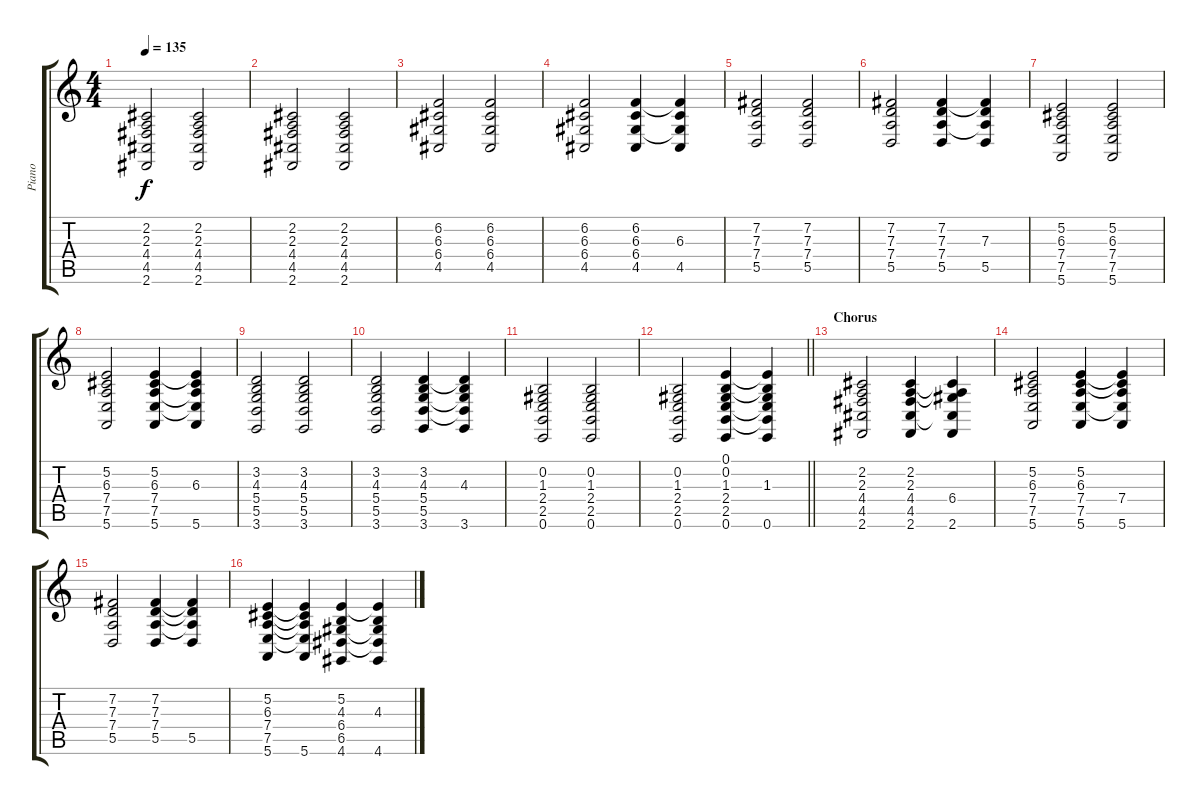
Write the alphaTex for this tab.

\track ("Piano" "Piano") {instrument acousticgrandpiano}
\staff {score tabs}
\tuning (E4 B3 G3 D3 A2 E2) {hide}
\ts (4 4)
\tempo 135
\clef g2
\ks c
(2.2 2.3 4.4 4.5 2.6).2{dy f} (2.2 2.3 4.4 4.5 2.6).2 |
(2.2 2.3 4.4 4.5 2.6).2 (2.2 2.3 4.4 4.5 2.6).2 |
(6.2 6.3 6.4 4.5).2 (6.2 6.3 6.4 4.5).2 |
(6.2 6.3 6.4 4.5).2 (6.2 6.3 6.4 4.5).4 (6.2{t} 6.3 6.4{t} 4.5).4 |
(7.2 7.3 7.4 5.5).2 (7.2 7.3 7.4 5.5).2 |
(7.2 7.3 7.4 5.5).2 (7.2 7.3 7.4 5.5).4 (7.2{t} 7.3 7.4{t} 5.5).4 |
(5.2 6.3 7.4 7.5 5.6).2 (5.2 6.3 7.4 7.5 5.6).2 |
(5.2 6.3 7.4 7.5 5.6).2 (5.2 6.3 7.4 7.5 5.6).4 (5.2{t} 6.3 7.4{t} 7.5{t} 5.6).4 |
(3.2 4.3 5.4 5.5 3.6).2 (3.2 4.3 5.4 5.5 3.6).2 |
(3.2 4.3 5.4 5.5 3.6).2 (3.2 4.3 5.4 5.5 3.6).4 (3.2{t} 4.3 5.4{t} 5.5{t} 3.6).4 |
(0.2 1.3 2.4 2.5 0.6).2 (0.2 1.3 2.4 2.5 0.6).2 |
\barLineRight lightlight
(0.2 1.3 2.4 2.5 0.6).2 (0.1 0.2 1.3 2.4 2.5 0.6).4 (0.1{t} 0.2{t} 1.3 2.4{t} 2.5{t} 0.6).4 |
\section ("" "Chorus")
(2.2 2.3 4.4 4.5 2.6).2 (2.2 2.3 4.4 4.5 2.6).4 (2.2{t} 2.3{t} 6.4 4.5{t} 2.6).4 |
(5.2 6.3 7.4 7.5 5.6).2 (5.2 6.3 7.4 7.5 5.6).4 (5.2{t} 6.3{t} 7.4 7.5{t} 5.6).4 |
(7.2 7.3 7.4 5.5).2 (7.2 7.3 7.4 5.5).4 (7.2{t} 7.3{t} 7.4{t} 5.5).4 |
(5.2 6.3 7.4 7.5 5.6).4 (5.2{t} 6.3{t} 7.4{t} 7.5{t} 5.6).4 (5.2 4.3 6.4 6.5 4.6).4 (5.2{t} 4.3 6.4{t} 6.5{t} 4.6).4
